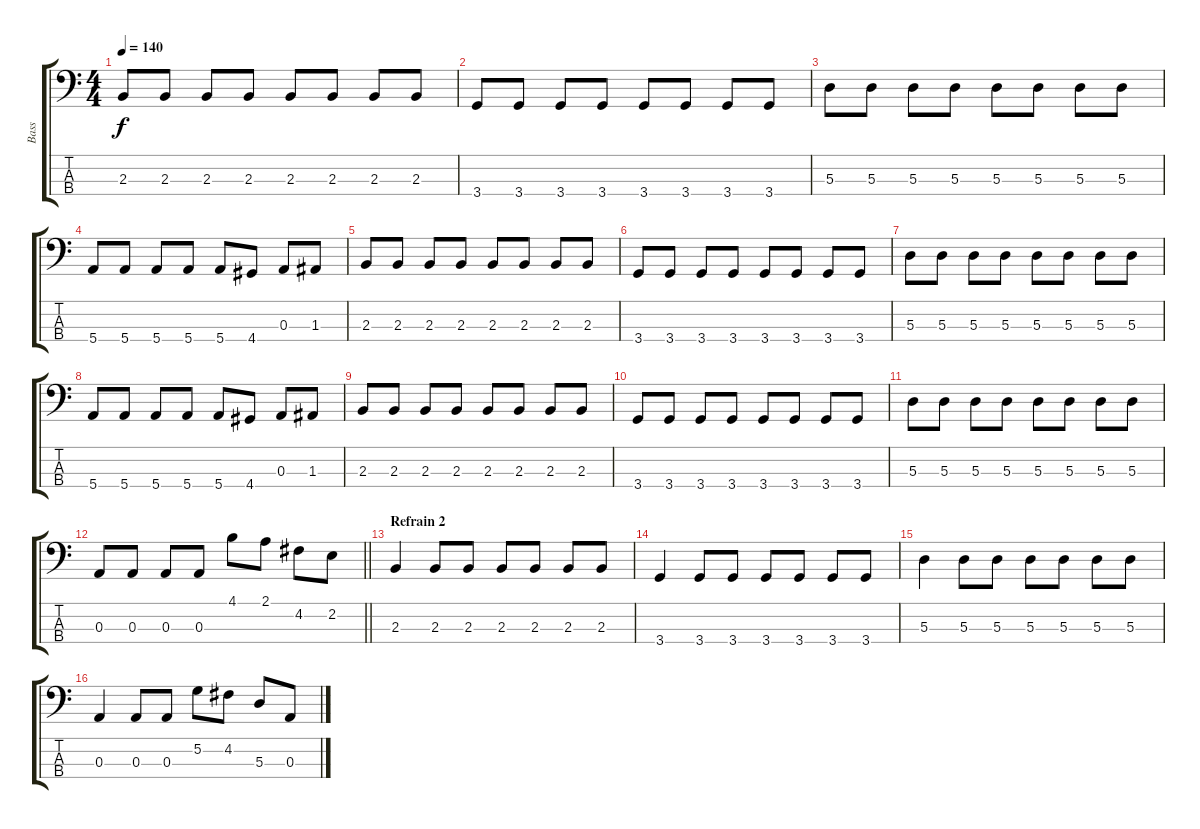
\track ("Bass" "Bass") {instrument electricbassfinger}
\staff {score tabs}
\tuning (G2 D2 A1 E1) {hide}
\ts (4 4)
\tempo 140
\clef f4
\ks c
2.3.8{dy f} 2.3.8 2.3.8 2.3.8 2.3.8 2.3.8 2.3.8 2.3.8 |
3.4.8 3.4.8 3.4.8 3.4.8 3.4.8 3.4.8 3.4.8 3.4.8 |
5.3.8 5.3.8 5.3.8 5.3.8 5.3.8 5.3.8 5.3.8 5.3.8 |
5.4.8 5.4.8 5.4.8 5.4.8 5.4.8 4.4.8 0.3.8 1.3.8 |
2.3.8 2.3.8 2.3.8 2.3.8 2.3.8 2.3.8 2.3.8 2.3.8 |
3.4.8 3.4.8 3.4.8 3.4.8 3.4.8 3.4.8 3.4.8 3.4.8 |
5.3.8 5.3.8 5.3.8 5.3.8 5.3.8 5.3.8 5.3.8 5.3.8 |
5.4.8 5.4.8 5.4.8 5.4.8 5.4.8 4.4.8 0.3.8 1.3.8 |
2.3.8 2.3.8 2.3.8 2.3.8 2.3.8 2.3.8 2.3.8 2.3.8 |
3.4.8 3.4.8 3.4.8 3.4.8 3.4.8 3.4.8 3.4.8 3.4.8 |
5.3.8 5.3.8 5.3.8 5.3.8 5.3.8 5.3.8 5.3.8 5.3.8 |
\barLineRight lightlight
0.3.8 0.3.8 0.3.8 0.3.8 4.1.8 2.1.8 4.2.8 2.2.8 |
\section ("" "Refrain 2")
2.3.4 2.3.8 2.3.8 2.3.8 2.3.8 2.3.8 2.3.8 |
3.4.4 3.4.8 3.4.8 3.4.8 3.4.8 3.4.8 3.4.8 |
5.3.4 5.3.8 5.3.8 5.3.8 5.3.8 5.3.8 5.3.8 |
0.3.4 0.3.8 0.3.8 5.2.8 4.2.8 5.3.8 0.3.8
